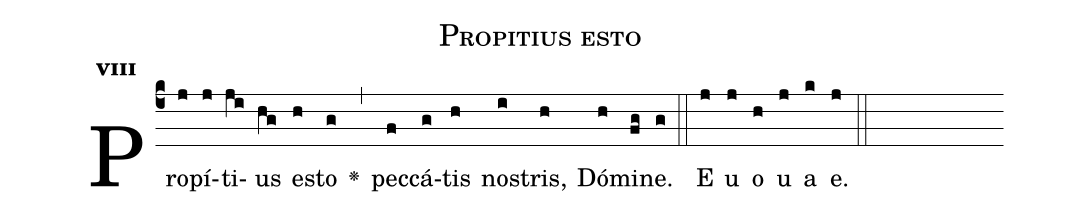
name:Propitius esto;
office-part:Antiphona;
mode:8;
%%
initial-style: 1;
name: Propitius esto;
book: Antiphonae & Responsoria/Tomus III, p. 82;
occasion: Psalterium Hebdomada III Feria V;
office-part: Hora media Ant 2;
user-notes: ;
commentary: ;
annotation: 8c;
centering-scheme: english;
fontsize: 12;
font: OFLSortsMillGoudy;
height: 11;
width: 4.5;
%%
(c4)Pro(j)pí(j)ti(ji)us(hg) e(h)sto(g) <v>\greheightstar</v>(,) pec(f)cá(g)tis(h) no(i)stris,(h) Dó(h)mi(fg)ne.(g) (::)
E(j) u(j) o(h) u(j) a(k) e.(j) (::)
